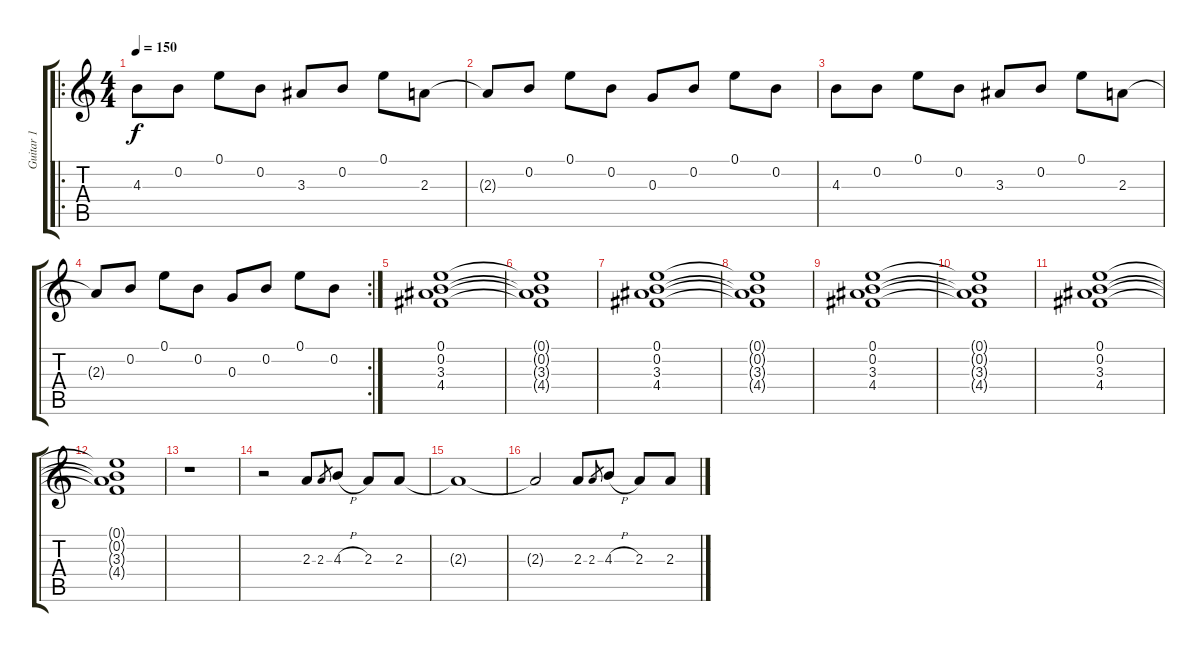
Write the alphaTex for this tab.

\track ("Guitar 1" "Guitar 1") {instrument overdrivenguitar}
\staff {score tabs}
\tuning (E4 B3 G3 D3 A2 E2) {hide}
\ro
\ts (4 4)
\tempo 150
\clef g2
\ks c
4.3.8{dy f} 0.2.8 0.1.8 0.2.8 3.3.8 0.2.8 0.1.8 2.3.8 |
2.3{t}.8 0.2.8 0.1.8 0.2.8 0.3.8 0.2.8 0.1.8 0.2.8 |
4.3.8 0.2.8 0.1.8 0.2.8 3.3.8 0.2.8 0.1.8 2.3.8 |
\rc 2
2.3{t}.8 0.2.8 0.1.8 0.2.8 0.3.8 0.2.8 0.1.8 0.2.8 |
(0.1 0.2 3.3 4.4).1 |
(0.1{t} 0.2{t} 3.3{t} 4.4{t}).1 |
(0.1 0.2 3.3 4.4).1 |
(0.1{t} 0.2{t} 3.3{t} 4.4{t}).1 |
(0.1 0.2 3.3 4.4).1 |
(0.1{t} 0.2{t} 3.3{t} 4.4{t}).1 |
(0.1 0.2 3.3 4.4).1 |
(0.1{t} 0.2{t} 3.3{t} 4.4{t}).1 |
r.1 |
r.2 2.3.8{volume 16} 2.3.8{gr} 4.3{h}.8 2.3.8 2.3.8 |
2.3{t}.1 |
2.3{t}.2 2.3.8{volume 16} 2.3.8{gr} 4.3{h}.8 2.3.8 2.3.8
